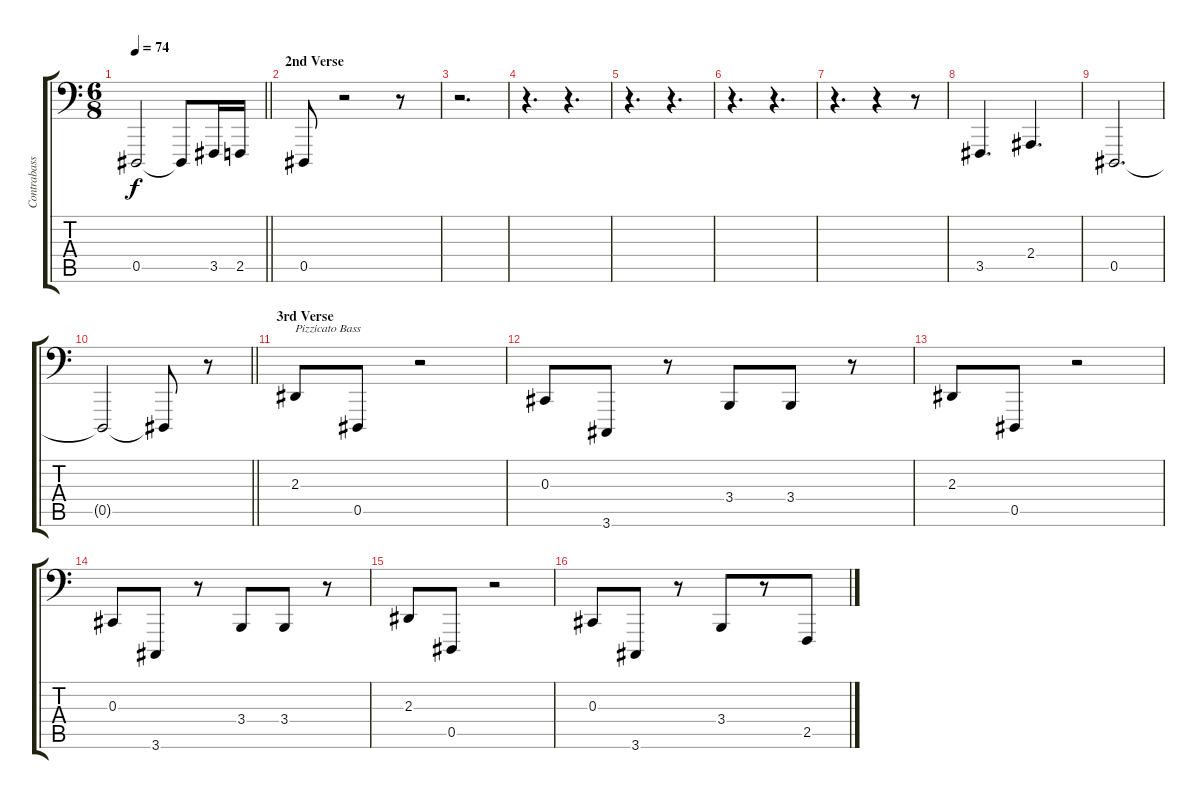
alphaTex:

\track ("Contrabass Section (SF Symphony)" "Contrabass") {instrument stringensemble1}
\staff {score tabs}
\tuning (B2 Gb2 Db2 Ab1 Eb1 Bb0) {hide}
\ts (6 8)
\tempo 74
\clef f4
\barLineRight lightlight
\ks c
0.5{t}.2{dy f} 0.5{t}.8 3.5.16 2.5.16 |
\section ("" "2nd Verse")
0.5.8 r.2 r.8 |
r.2{d} |
r.4{d} r.4{d} |
r.4{d} r.4{d} |
r.4{d} r.4{d} |
r.4{d} r.4 r.8 |
3.5.4{d} 2.4.4{d} |
0.5.2{d} |
\barLineRight lightlight
0.5{t}.2 0.5{t}.8 r.8 |
\section ("" "3rd Verse")
2.3.8{txt "Pizzicato Bass" instrument pizzicatostrings} 0.5.8 r.2 |
0.3.8 3.6.8 r.8 3.4.8 3.4.8 r.8 |
2.3.8 0.5.8 r.2 |
0.3.8 3.6.8 r.8 3.4.8 3.4.8 r.8 |
2.3.8 0.5.8 r.2 |
0.3.8 3.6.8 r.8 3.4.8 r.8 2.5.8
